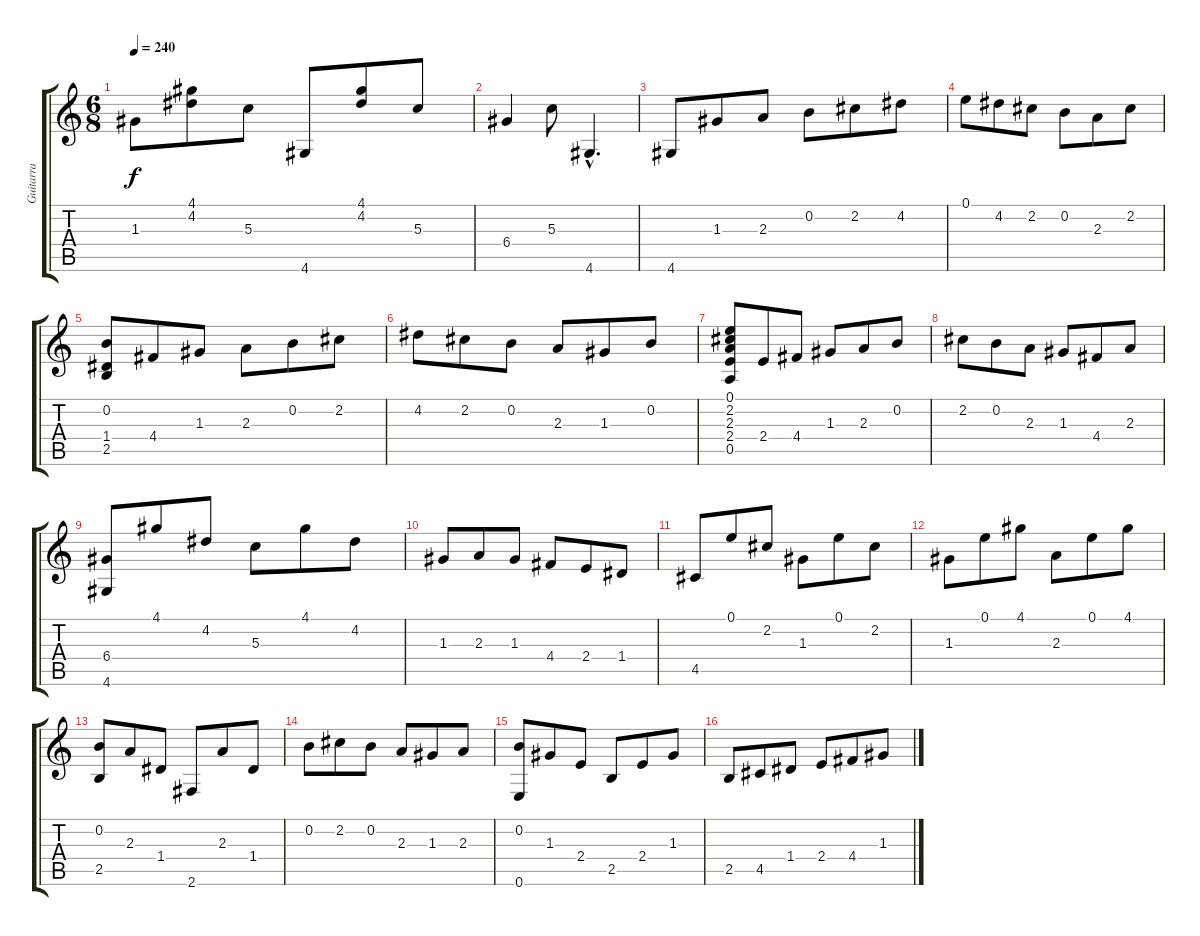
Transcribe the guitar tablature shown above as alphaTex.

\track ("Guitarra       " "Guitarra  ") {instrument acousticguitarnylon}
\staff {score tabs}
\tuning (E4 B3 G3 D3 A2 E2) {hide}
\ts (6 8)
\tempo 240
\clef g2
\ks c
1.3.8{dy f} (4.1 4.2).8 5.3.8 4.6.8 (4.1 4.2).8 5.3.8 |
6.4.4 5.3.8 4.6{hac}.4{d} |
4.6.8 1.3.8 2.3.8 0.2.8 2.2.8 4.2.8 |
0.1.8 4.2.8 2.2.8 0.2.8 2.3.8 2.2.8 |
(0.2 1.4 2.5).8 4.4.8 1.3.8 2.3.8 0.2.8 2.2.8 |
4.2.8 2.2.8 0.2.8 2.3.8 1.3.8 0.2.8 |
(0.1 2.2 2.3 2.4 0.5).8 2.4.8 4.4.8 1.3.8 2.3.8 0.2.8 |
2.2.8 0.2.8 2.3.8 1.3.8 4.4.8 2.3.8 |
(6.4 4.6).8 4.1.8 4.2.8 5.3.8 4.1.8 4.2.8 |
1.3.8 2.3.8 1.3.8 4.4.8 2.4.8 1.4.8 |
4.5.8 0.1.8 2.2.8 1.3.8 0.1.8 2.2.8 |
1.3.8 0.1.8 4.1.8 2.3.8 0.1.8 4.1.8 |
(0.2 2.5).8 2.3.8 1.4.8 2.6.8 2.3.8 1.4.8 |
0.2.8 2.2.8 0.2.8 2.3.8 1.3.8 2.3.8 |
(0.2 0.6).8 1.3.8 2.4.8 2.5.8 2.4.8 1.3.8 |
2.5.8 4.5.8 1.4.8 2.4.8 4.4.8 1.3.8
